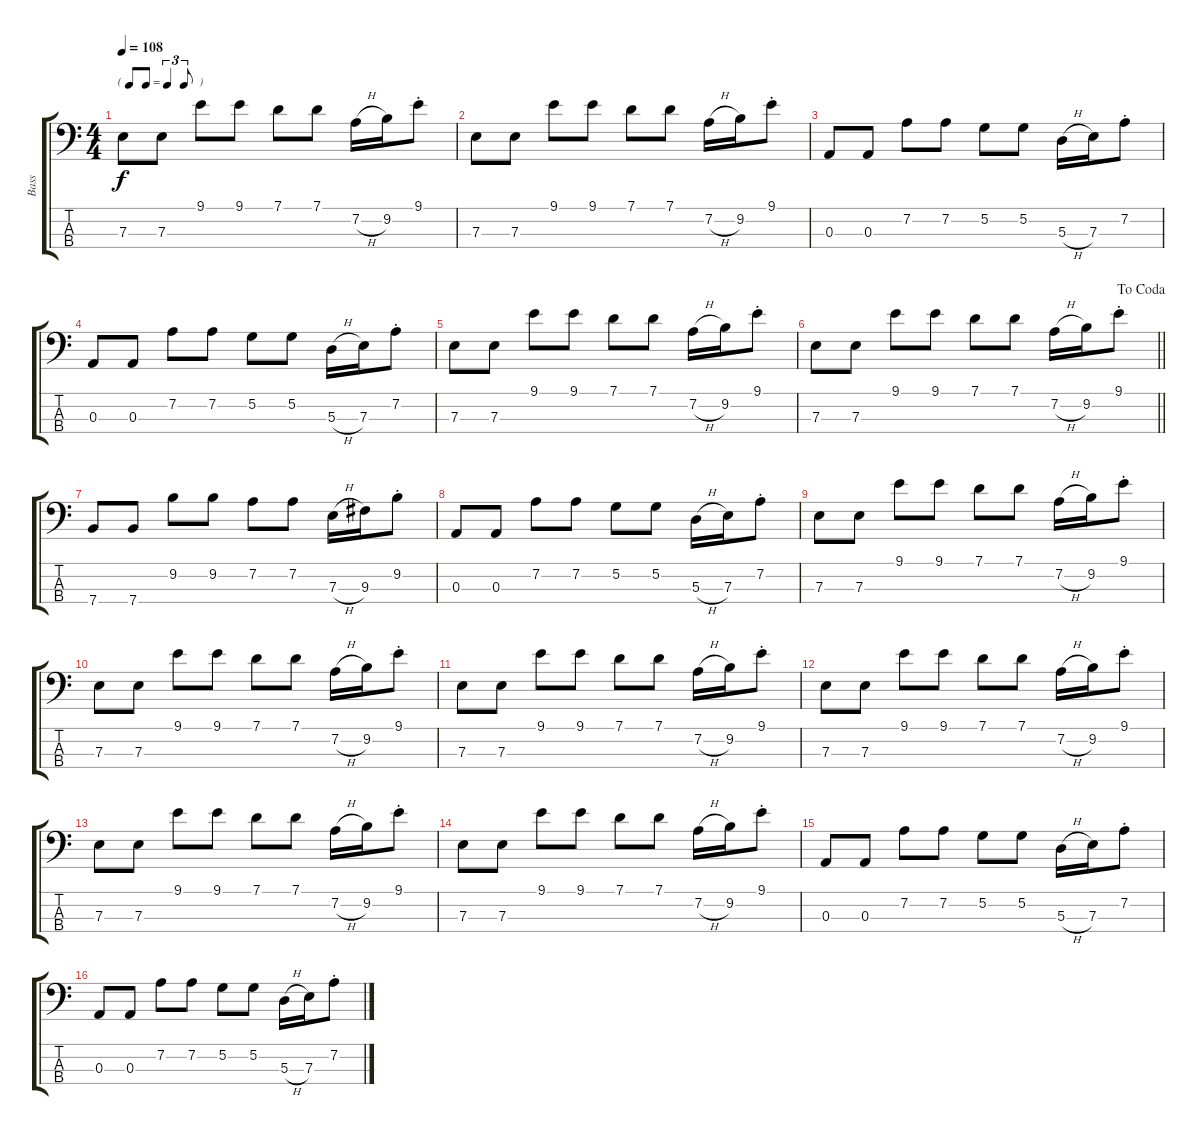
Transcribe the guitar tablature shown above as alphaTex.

\track ("Bass" "Bass") {instrument electricbasspick}
\staff {score tabs}
\tuning (G2 D2 A1 E1) {hide}
\ts (4 4)
\tf triplet8th
\tempo 108
\clef f4
\ks c
7.3.8{dy f} 7.3.8 9.1.8 9.1.8 7.1.8 7.1.8 7.2{h}.16 9.2.16 9.1{st}.8 |
7.3.8 7.3.8 9.1.8 9.1.8 7.1.8 7.1.8 7.2{h}.16 9.2.16 9.1{st}.8 |
0.3.8 0.3.8 7.2.8 7.2.8 5.2.8 5.2.8 5.3{h}.16 7.3.16 7.2{st}.8 |
0.3.8 0.3.8 7.2.8 7.2.8 5.2.8 5.2.8 5.3{h}.16 7.3.16 7.2{st}.8 |
7.3.8 7.3.8 9.1.8 9.1.8 7.1.8 7.1.8 7.2{h}.16 9.2.16 9.1{st}.8 |
\jump dacoda
\barLineRight lightlight
7.3.8 7.3.8 9.1.8 9.1.8 7.1.8 7.1.8 7.2{h}.16 9.2.16 9.1{st}.8 |
7.4.8 7.4.8 9.2.8 9.2.8 7.2.8 7.2.8 7.3{h}.16 9.3.16 9.2{st}.8 |
0.3.8 0.3.8 7.2.8 7.2.8 5.2.8 5.2.8 5.3{h}.16 7.3.16 7.2{st}.8 |
7.3.8 7.3.8 9.1.8 9.1.8 7.1.8 7.1.8 7.2{h}.16 9.2.16 9.1{st}.8 |
7.3.8 7.3.8 9.1.8 9.1.8 7.1.8 7.1.8 7.2{h}.16 9.2.16 9.1{st}.8 |
7.3.8 7.3.8 9.1.8 9.1.8 7.1.8 7.1.8 7.2{h}.16 9.2.16 9.1{st}.8 |
7.3.8 7.3.8 9.1.8 9.1.8 7.1.8 7.1.8 7.2{h}.16 9.2.16 9.1{st}.8 |
7.3.8 7.3.8 9.1.8 9.1.8 7.1.8 7.1.8 7.2{h}.16 9.2.16 9.1{st}.8 |
7.3.8 7.3.8 9.1.8 9.1.8 7.1.8 7.1.8 7.2{h}.16 9.2.16 9.1{st}.8 |
0.3.8 0.3.8 7.2.8 7.2.8 5.2.8 5.2.8 5.3{h}.16 7.3.16 7.2{st}.8 |
0.3.8 0.3.8 7.2.8 7.2.8 5.2.8 5.2.8 5.3{h}.16 7.3.16 7.2{st}.8
